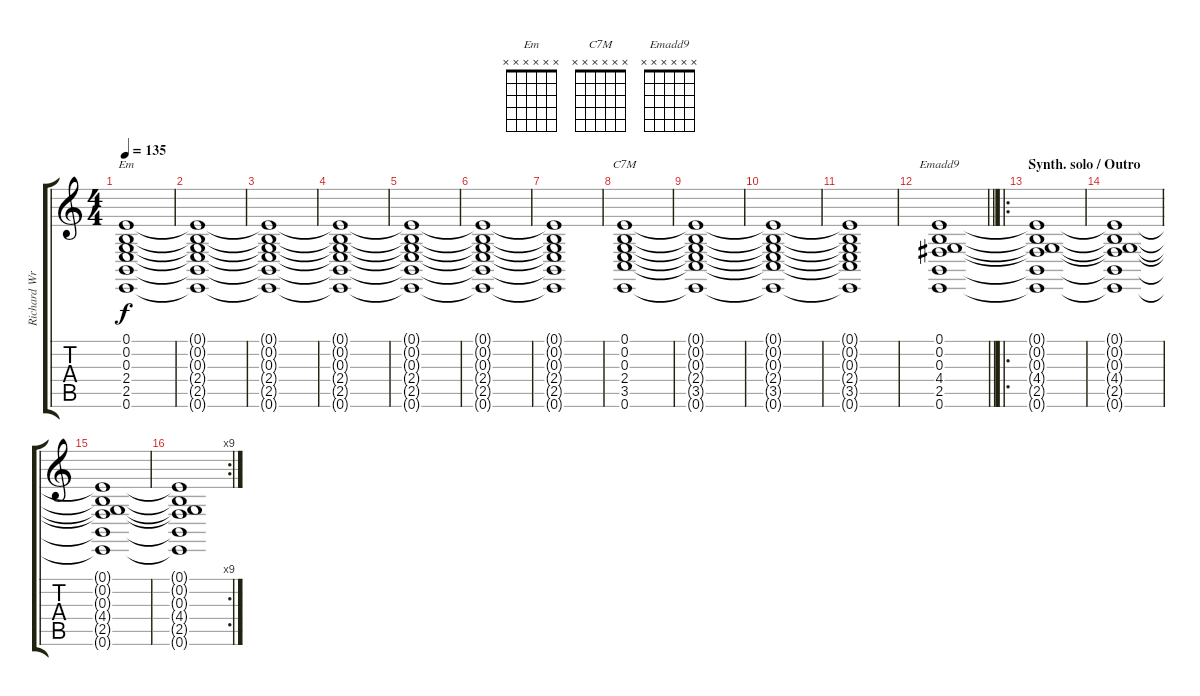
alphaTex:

\track ("Richard Wright / Synths (pads)" "Richard Wr") {instrument pad2warm}
\staff {score tabs}
\tuning (E4 B3 G3 D3 A2 E2) {hide}
\chord ("Em" x x x x x x)
\chord ("C7M" x x x x x x)
\chord ("Emadd9" x x x x x x)
\ts (4 4)
\tempo 135
\clef g2
\ks c
(0.1 0.2 0.3 2.4 2.5 0.6).1{ch "Em" dy f} |
(0.1{t} 0.2{t} 0.3{t} 2.4{t} 2.5{t} 0.6{t}).1 |
(0.1{t} 0.2{t} 0.3{t} 2.4{t} 2.5{t} 0.6{t}).1 |
(0.1{t} 0.2{t} 0.3{t} 2.4{t} 2.5{t} 0.6{t}).1 |
(0.1{t} 0.2{t} 0.3{t} 2.4{t} 2.5{t} 0.6{t}).1 |
(0.1{t} 0.2{t} 0.3{t} 2.4{t} 2.5{t} 0.6{t}).1 |
(0.1{t} 0.2{t} 0.3{t} 2.4{t} 2.5{t} 0.6{t}).1 |
(0.1 0.2 0.3 2.4 3.5 0.6).1{ch "C7M"} |
(0.1{t} 0.2{t} 0.3{t} 2.4{t} 3.5{t} 0.6{t}).1 |
(0.1{t} 0.2{t} 0.3{t} 2.4{t} 3.5{t} 0.6{t}).1 |
(0.1{t} 0.2{t} 0.3{t} 2.4{t} 3.5{t} 0.6{t}).1 |
\barLineRight lightlight
(0.1 0.2 0.3 4.4 2.5 0.6).1{ch "Emadd9"} |
\ro
\section ("" "Synth. solo / Outro")
(0.1{t} 0.2{t} 0.3{t} 4.4{t} 2.5{t} 0.6{t}).1 |
(0.1{t} 0.2{t} 0.3{t} 4.4{t} 2.5{t} 0.6{t}).1 |
(0.1{t} 0.2{t} 0.3{t} 4.4{t} 2.5{t} 0.6{t}).1 |
\rc 9
(0.1{t} 0.2{t} 0.3{t} 4.4{t} 2.5{t} 0.6{t}).1
